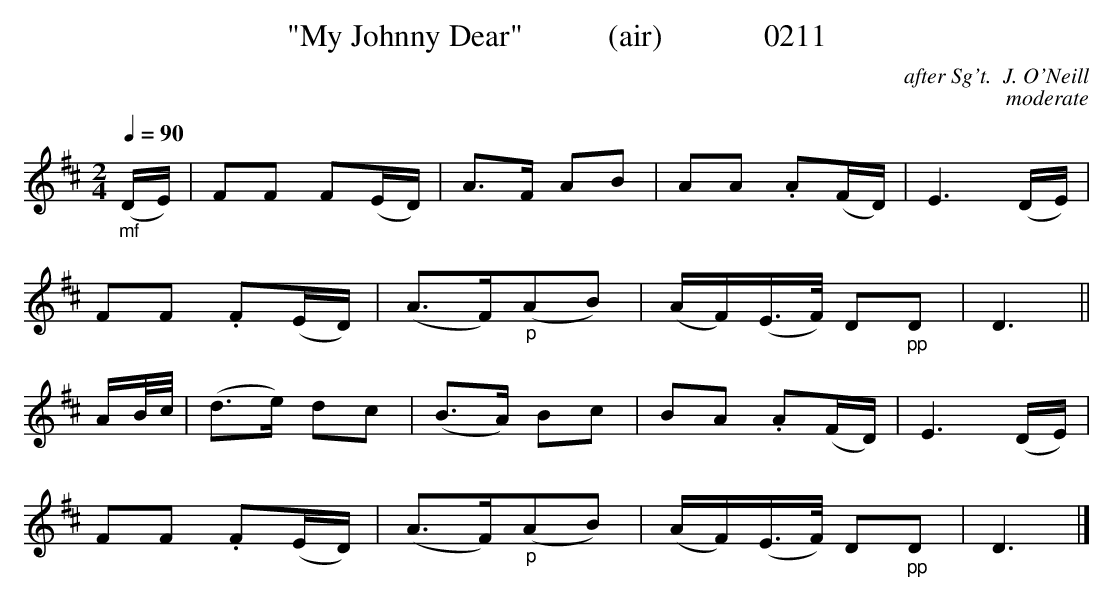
X:1
T:"My Johnny Dear"           (air)             0211
C:after Sg't.  J. O'Neill
C:moderate
Q:1/4=90
M:2/4
L:1/16
K:D
"_mf"(DE)|F2F2 F2(ED)|A3F A2B2|A2A2 .A2(FD)|E6(DE)|
F2F2 .F2(ED)|(A3F)"_p"(A2B2)|(AF)(E3/2F/2) D2"_pp"D2|D6||
AB/2c/2|(d3e) d2c2|(B3A) B2c2|B2A2 .A2(FD)|E6(DE)|
F2F2 .F2(ED)|(A3F)"_p"(A2B2)|(AF)(E3/2F/2) D2"_pp"D2|D6|]
